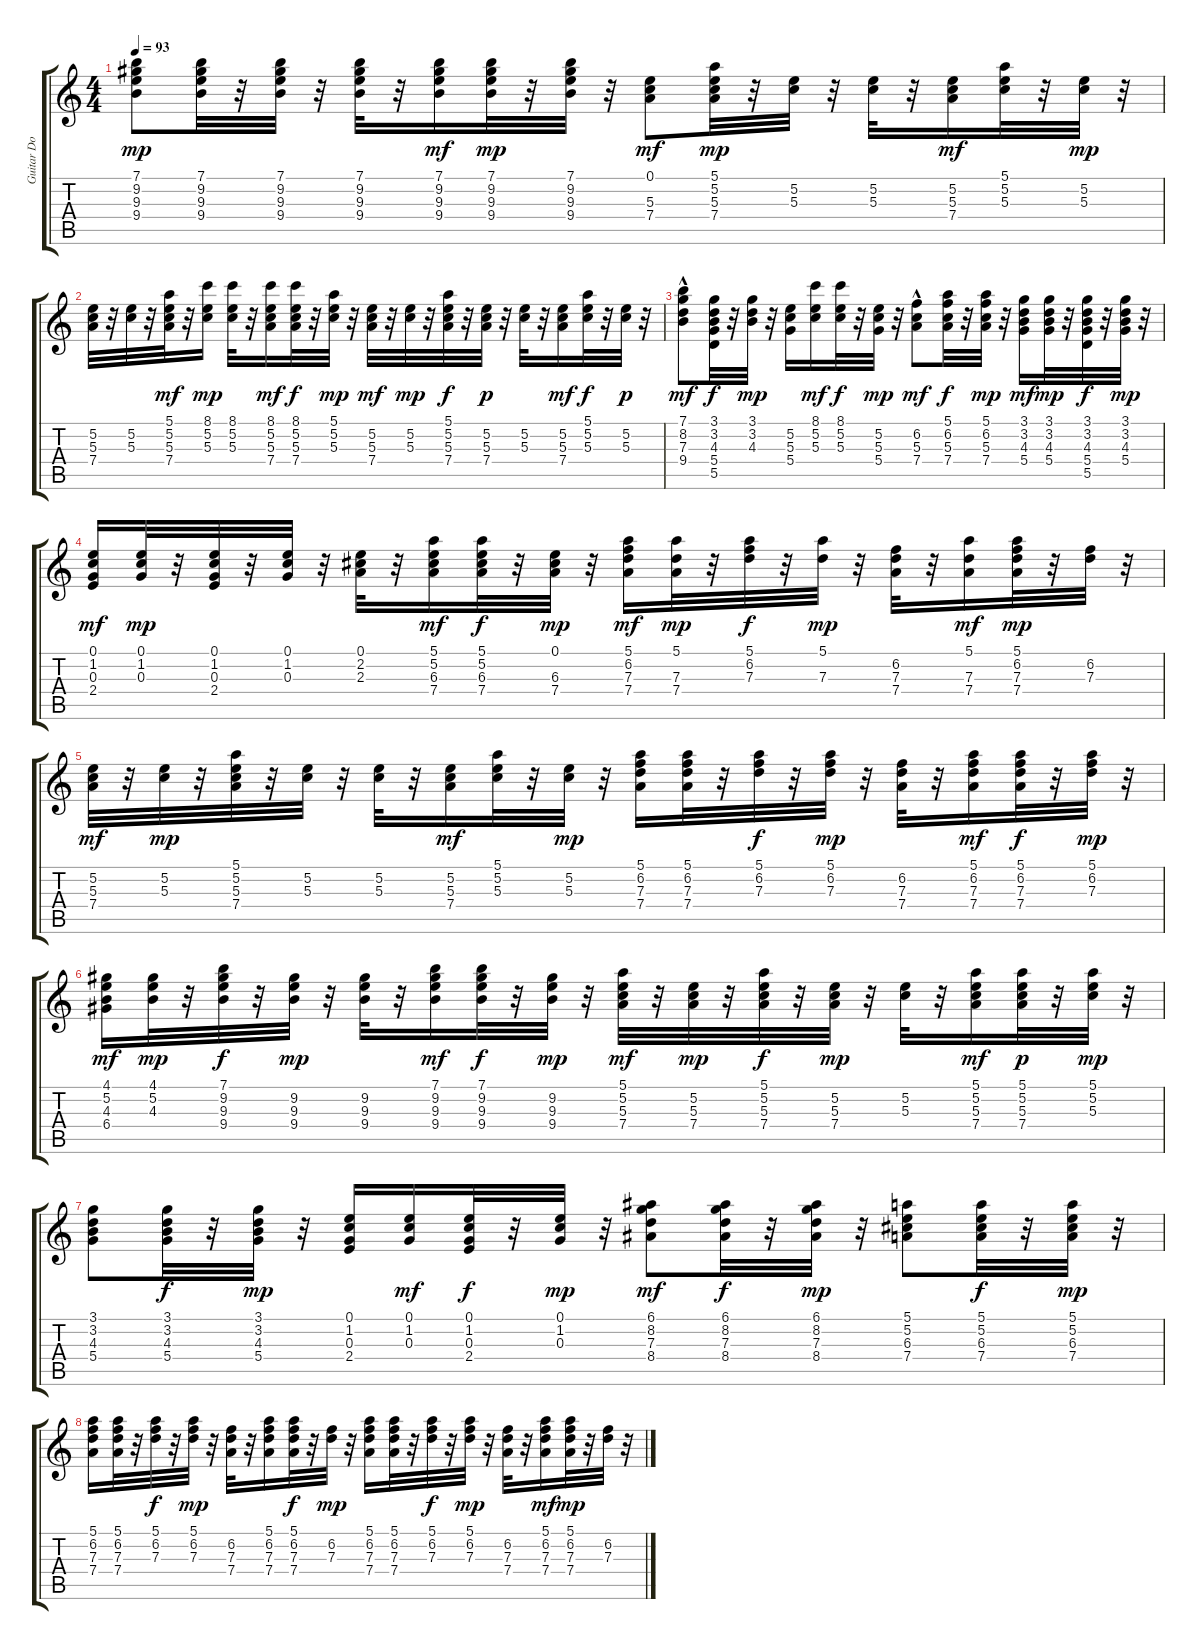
\track ("Guitar Do" "Guitar Do") {instrument acousticguitarnylon}
\staff {score tabs}
\tuning (E4 B3 G3 D3 A2 E2) {hide}
\ts (4 4)
\tempo 93
\clef g2
\ks c
(7.1 9.2 9.3 9.4).8{dy mp} (7.1 9.2 9.3 9.4).32 r.32 (7.1 9.2 9.3 9.4).32 r.32 (7.1 9.2 9.3 9.4).32 r.32 (7.1 9.2 9.3 9.4).16{dy mf} (7.1 9.2 9.3 9.4).32{dy mp} r.32 (7.1 9.2 9.3 9.4).32 r.32 (0.1 5.3 7.4).8{dy mf} (5.1 5.2 5.3 7.4).32{dy mp} r.32 (5.2 5.3).32 r.32 (5.2 5.3).32 r.32 (5.2 5.3 7.4).16{dy mf} (5.1 5.2 5.3).32 r.32 (5.2 5.3).32{dy mp} r.32 |
(5.2 5.3 7.4).32 r.32 (5.2 5.3).32 r.32 (5.1 5.2 5.3 7.4).32{dy mf} r.32 (8.1 5.2 5.3).16{dy mp} (8.1 5.2 5.3).32 r.32 (8.1 5.2 5.3 7.4).16{dy mf} (8.1 5.2 5.3 7.4).32{dy f} r.32 (5.1 5.2 5.3).32{dy mp} r.32 (5.2 5.3 7.4).32{dy mf} r.32 (5.2 5.3).32{dy mp} r.32 (5.1 5.2 5.3 7.4).32{dy f} r.32 (5.2 5.3 7.4).32{dy p} r.32 (5.2 5.3).32 r.32 (5.2 5.3 7.4).16{dy mf} (5.1 5.2 5.3).32{dy f} r.32 (5.2 5.3).32{dy p} r.32 |
(7.1{hac} 8.2{hac} 7.3 9.4).8{dy mf} (3.1 3.2 4.3 5.4 5.5).32{dy f} r.32 (3.1 3.2 4.3).32{dy mp} r.32 (5.2 5.3 5.4).16 (8.1 5.2 5.3).16{dy mf} (8.1 5.2 5.3).32{dy f} r.32 (5.2 5.3 5.4).32{dy mp} r.32 (6.2{hac} 5.3 7.4).8{dy mf} (5.1 6.2 5.3 7.4).32{dy f} r.32 (5.1 6.2 5.3 7.4).32{dy mp} r.32 (3.1 3.2 4.3 5.4).16{dy mf} (3.1 3.2 4.3 5.4).32{dy mp} r.32 (3.1 3.2 4.3 5.4 5.5).32{dy f} r.32 (3.1 3.2 4.3 5.4).32{dy mp} r.32 |
(0.1 1.2 0.3 2.4).16{dy mf} (0.1 1.2 0.3).32{dy mp} r.32 (0.1 1.2 0.3 2.4).32 r.32 (0.1 1.2 0.3).32 r.32 (0.1 2.2 2.3).32 r.32 (5.1 5.2 6.3 7.4).16{dy mf} (5.1 5.2 6.3 7.4).32{dy f} r.32 (0.1 6.3 7.4).32{dy mp} r.32 (5.1 6.2 7.3 7.4).16{dy mf} (5.1 7.3 7.4).32{dy mp} r.32 (5.1 6.2 7.3).32{dy f} r.32 (5.1 7.3).32{dy mp} r.32 (6.2 7.3 7.4).32 r.32 (5.1 7.3 7.4).16{dy mf} (5.1 6.2 7.3 7.4).32{dy mp} r.32 (6.2 7.3).32 r.32 |
(5.2 5.3 7.4).32{dy mf} r.32 (5.2 5.3).32{dy mp} r.32 (5.1 5.2 5.3 7.4).32 r.32 (5.2 5.3).32 r.32 (5.2 5.3).32 r.32 (5.2 5.3 7.4).16{dy mf} (5.1 5.2 5.3).32 r.32 (5.2 5.3).32{dy mp} r.32 (5.1 6.2 7.3 7.4).16 (5.1 6.2 7.3 7.4).32 r.32 (5.1 6.2 7.3).32{dy f} r.32 (5.1 6.2 7.3).32{dy mp} r.32 (6.2 7.3 7.4).32 r.32 (5.1 6.2 7.3 7.4).16{dy mf} (5.1 6.2 7.3 7.4).32{dy f} r.32 (5.1 6.2 7.3).32{dy mp} r.32 |
(4.1 5.2 4.3 6.4).16{dy mf} (4.1 5.2 4.3).32{dy mp} r.32 (7.1 9.2 9.3 9.4).32{dy f} r.32 (9.2 9.3 9.4).32{dy mp} r.32 (9.2 9.3 9.4).32 r.32 (7.1 9.2 9.3 9.4).16{dy mf} (7.1 9.2 9.3 9.4).32{dy f} r.32 (9.2 9.3 9.4).32{dy mp} r.32 (5.1 5.2 5.3 7.4).32{dy mf} r.32 (5.2 5.3 7.4).32{dy mp} r.32 (5.1 5.2 5.3 7.4).32{dy f} r.32 (5.2 5.3 7.4).32{dy mp} r.32 (5.2 5.3).32 r.32 (5.1 5.2 5.3 7.4).16{dy mf} (5.1 5.2 5.3 7.4).32{dy p} r.32 (5.1 5.2 5.3).32{dy mp} r.32 |
(3.1 3.2 4.3 5.4).8 (3.1 3.2 4.3 5.4).32{dy f} r.32 (3.1 3.2 4.3 5.4).32{dy mp} r.32 (0.1 1.2 0.3 2.4).16 (0.1 1.2 0.3).16{dy mf} (0.1 1.2 0.3 2.4).32{dy f} r.32 (0.1 1.2 0.3).32{dy mp} r.32 (6.1 8.2 7.3 8.4).8{dy mf} (6.1 8.2 7.3 8.4).32{dy f} r.32 (6.1 8.2 7.3 8.4).32{dy mp} r.32 (5.1 5.2 6.3 7.4).8 (5.1 5.2 6.3 7.4).32{dy f} r.32 (5.1 5.2 6.3 7.4).32{dy mp} r.32 |
(5.1 6.2 7.3 7.4).16 (5.1 6.2 7.3 7.4).32 r.32 (5.1 6.2 7.3).32{dy f} r.32 (5.1 6.2 7.3).32{dy mp} r.32 (6.2 7.3 7.4).32 r.32 (5.1 6.2 7.3 7.4).16 (5.1 6.2 7.3 7.4).32{dy f} r.32 (6.2 7.3).32{dy mp} r.32 (5.1 6.2 7.3 7.4).16 (5.1 6.2 7.3 7.4).32 r.32 (5.1 6.2 7.3).32{dy f} r.32 (5.1 6.2 7.3).32{dy mp} r.32 (6.2 7.3 7.4).32 r.32 (5.1 6.2 7.3 7.4).16{dy mf} (5.1 6.2 7.3 7.4).32{dy mp} r.32 (6.2 7.3).32 r.32
